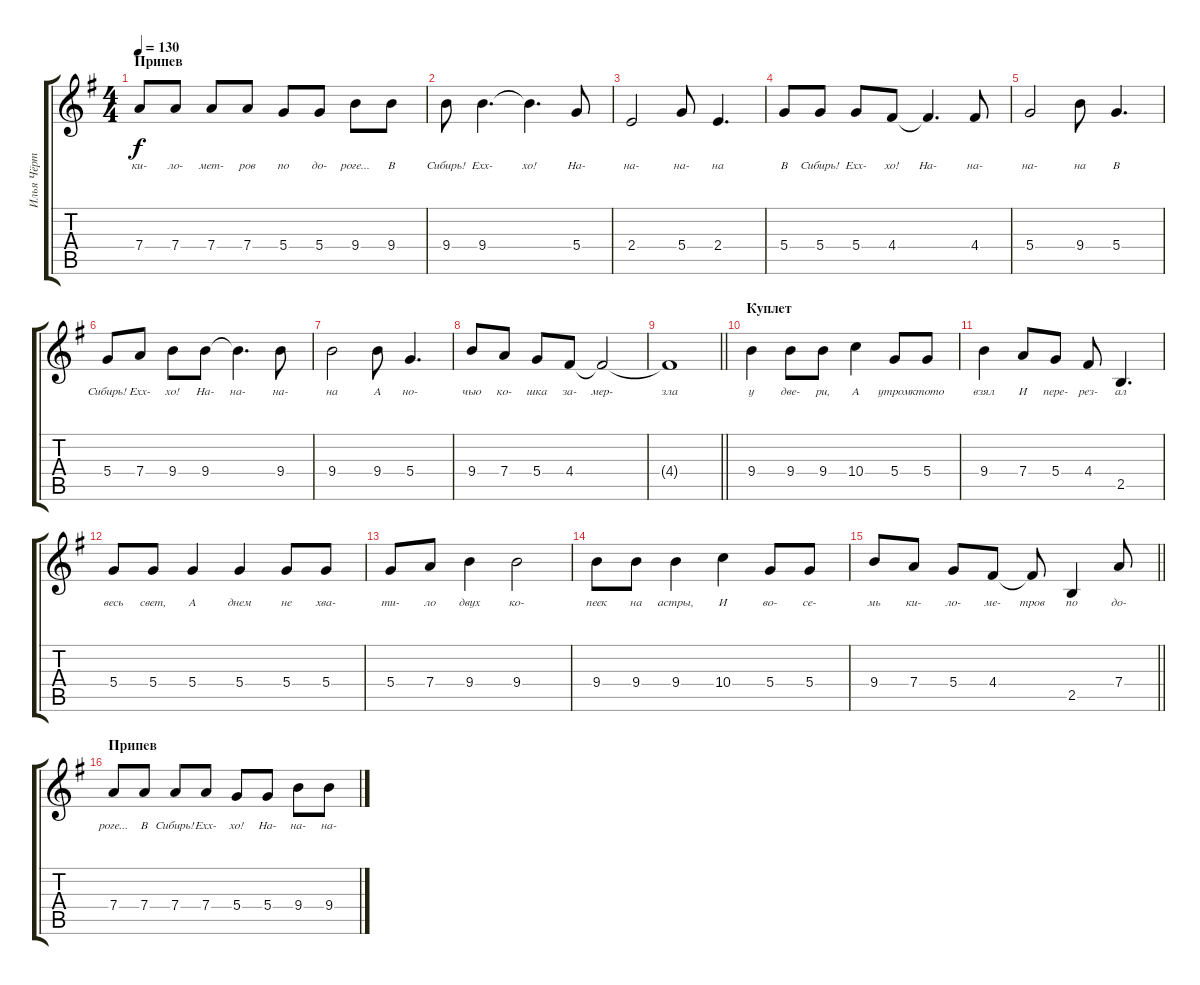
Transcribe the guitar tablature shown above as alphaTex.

\track ("Илья Чёрт" "Илья Чёрт") {instrument distortionguitar}
\staff {score tabs}
\tuning (E4 B3 G3 D3 A2 E2) {hide}
\ts (4 4)
\section ("" "Припев")
\tempo 130
\clef g2
\ks eminor
7.4.8{lyrics (0 "ки-") lyrics (1 "") lyrics (2 "") lyrics (3 "") lyrics (4 "") dy f} 7.4.8{lyrics (0 "ло-") lyrics (1 "") lyrics (2 "") lyrics (3 "") lyrics (4 "")} 7.4.8{lyrics (0 "мет-") lyrics (1 "") lyrics (2 "") lyrics (3 "") lyrics (4 "")} 7.4.8{lyrics (0 "ров") lyrics (1 "") lyrics (2 "") lyrics (3 "") lyrics (4 "")} 5.4.8{lyrics (0 "по") lyrics (1 "") lyrics (2 "") lyrics (3 "") lyrics (4 "")} 5.4.8{lyrics (0 "до-") lyrics (1 "") lyrics (2 "") lyrics (3 "") lyrics (4 "")} 9.4.8{lyrics (0 "роге...") lyrics (1 "") lyrics (2 "") lyrics (3 "") lyrics (4 "")} 9.4.8{lyrics (0 "В") lyrics (1 "") lyrics (2 "") lyrics (3 "") lyrics (4 "")} |
9.4.8{lyrics (0 "Сибирь!") lyrics (1 "") lyrics (2 "") lyrics (3 "") lyrics (4 "")} 9.4.4{d lyrics (0 "Ехх-") lyrics (1 "") lyrics (2 "") lyrics (3 "") lyrics (4 "")} 9.4{t}.4{d lyrics (0 "хо!") lyrics (1 "") lyrics (2 "") lyrics (3 "") lyrics (4 "")} 5.4.8{lyrics (0 "На-") lyrics (1 "") lyrics (2 "") lyrics (3 "") lyrics (4 "")} |
2.4.2{lyrics (0 "на-") lyrics (1 "") lyrics (2 "") lyrics (3 "") lyrics (4 "")} 5.4.8{lyrics (0 "на-") lyrics (1 "") lyrics (2 "") lyrics (3 "") lyrics (4 "")} 2.4.4{d lyrics (0 "на") lyrics (1 "") lyrics (2 "") lyrics (3 "") lyrics (4 "")} |
5.4.8{lyrics (0 "В") lyrics (1 "") lyrics (2 "") lyrics (3 "") lyrics (4 "")} 5.4.8{lyrics (0 "Сибирь!") lyrics (1 "") lyrics (2 "") lyrics (3 "") lyrics (4 "")} 5.4.8{lyrics (0 "Ехх-") lyrics (1 "") lyrics (2 "") lyrics (3 "") lyrics (4 "")} 4.4.8{lyrics (0 "хо!") lyrics (1 "") lyrics (2 "") lyrics (3 "") lyrics (4 "")} 4.4{t}.4{d lyrics (0 "На-") lyrics (1 "") lyrics (2 "") lyrics (3 "") lyrics (4 "")} 4.4.8{lyrics (0 "на-") lyrics (1 "") lyrics (2 "") lyrics (3 "") lyrics (4 "")} |
5.4.2{lyrics (0 "на-") lyrics (1 "") lyrics (2 "") lyrics (3 "") lyrics (4 "")} 9.4.8{lyrics (0 "на") lyrics (1 "") lyrics (2 "") lyrics (3 "") lyrics (4 "")} 5.4.4{d lyrics (0 "В") lyrics (1 "") lyrics (2 "") lyrics (3 "") lyrics (4 "")} |
5.4.8{lyrics (0 "Сибирь!") lyrics (1 "") lyrics (2 "") lyrics (3 "") lyrics (4 "")} 7.4.8{lyrics (0 "Ехх-") lyrics (1 "") lyrics (2 "") lyrics (3 "") lyrics (4 "")} 9.4.8{lyrics (0 "хо!") lyrics (1 "") lyrics (2 "") lyrics (3 "") lyrics (4 "")} 9.4.8{lyrics (0 "На-") lyrics (1 "") lyrics (2 "") lyrics (3 "") lyrics (4 "")} 9.4{t}.4{d lyrics (0 "на-") lyrics (1 "") lyrics (2 "") lyrics (3 "") lyrics (4 "")} 9.4.8{lyrics (0 "на-") lyrics (1 "") lyrics (2 "") lyrics (3 "") lyrics (4 "")} |
9.4.2{lyrics (0 "на") lyrics (1 "") lyrics (2 "") lyrics (3 "") lyrics (4 "")} 9.4.8{lyrics (0 "А") lyrics (1 "") lyrics (2 "") lyrics (3 "") lyrics (4 "")} 5.4.4{d lyrics (0 "но-") lyrics (1 "") lyrics (2 "") lyrics (3 "") lyrics (4 "")} |
9.4.8{lyrics (0 "чью") lyrics (1 "") lyrics (2 "") lyrics (3 "") lyrics (4 "")} 7.4.8{lyrics (0 "ко-") lyrics (1 "") lyrics (2 "") lyrics (3 "") lyrics (4 "")} 5.4.8{lyrics (0 "шка") lyrics (1 "") lyrics (2 "") lyrics (3 "") lyrics (4 "")} 4.4.8{lyrics (0 "за-") lyrics (1 "") lyrics (2 "") lyrics (3 "") lyrics (4 "")} 4.4{t}.2{lyrics (0 "мер-") lyrics (1 "") lyrics (2 "") lyrics (3 "") lyrics (4 "")} |
\barLineRight lightlight
4.4{t}.1{lyrics (0 "зла") lyrics (1 "") lyrics (2 "") lyrics (3 "") lyrics (4 "")} |
\section ("" "Куплет")
9.4.4{lyrics (0 "у") lyrics (1 "") lyrics (2 "") lyrics (3 "") lyrics (4 "")} 9.4.8{lyrics (0 "две-") lyrics (1 "") lyrics (2 "") lyrics (3 "") lyrics (4 "")} 9.4.8{lyrics (0 "ри,") lyrics (1 "") lyrics (2 "") lyrics (3 "") lyrics (4 "")} 10.4.4{lyrics (0 "А") lyrics (1 "") lyrics (2 "") lyrics (3 "") lyrics (4 "")} 5.4.8{lyrics (0 "утром") lyrics (1 "") lyrics (2 "") lyrics (3 "") lyrics (4 "")} 5.4.8{lyrics (0 "ктото") lyrics (1 "") lyrics (2 "") lyrics (3 "") lyrics (4 "")} |
9.4.4{lyrics (0 "взял") lyrics (1 "") lyrics (2 "") lyrics (3 "") lyrics (4 "")} 7.4.8{lyrics (0 "И") lyrics (1 "") lyrics (2 "") lyrics (3 "") lyrics (4 "")} 5.4.8{lyrics (0 "пере-") lyrics (1 "") lyrics (2 "") lyrics (3 "") lyrics (4 "")} 4.4.8{lyrics (0 "рез-") lyrics (1 "") lyrics (2 "") lyrics (3 "") lyrics (4 "")} 2.5.4{d lyrics (0 "ал") lyrics (1 "") lyrics (2 "") lyrics (3 "") lyrics (4 "")} |
5.4.8{lyrics (0 "весь") lyrics (1 "") lyrics (2 "") lyrics (3 "") lyrics (4 "")} 5.4.8{lyrics (0 "свет,") lyrics (1 "") lyrics (2 "") lyrics (3 "") lyrics (4 "")} 5.4.4{lyrics (0 "А") lyrics (1 "") lyrics (2 "") lyrics (3 "") lyrics (4 "")} 5.4.4{lyrics (0 "днем") lyrics (1 "") lyrics (2 "") lyrics (3 "") lyrics (4 "")} 5.4.8{lyrics (0 "не") lyrics (1 "") lyrics (2 "") lyrics (3 "") lyrics (4 "")} 5.4.8{lyrics (0 "хва-") lyrics (1 "") lyrics (2 "") lyrics (3 "") lyrics (4 "")} |
5.4.8{lyrics (0 "ти-") lyrics (1 "") lyrics (2 "") lyrics (3 "") lyrics (4 "")} 7.4.8{lyrics (0 "ло") lyrics (1 "") lyrics (2 "") lyrics (3 "") lyrics (4 "")} 9.4.4{lyrics (0 "двух") lyrics (1 "") lyrics (2 "") lyrics (3 "") lyrics (4 "")} 9.4.2{lyrics (0 "ко-") lyrics (1 "") lyrics (2 "") lyrics (3 "") lyrics (4 "")} |
9.4.8{lyrics (0 "пеек") lyrics (1 "") lyrics (2 "") lyrics (3 "") lyrics (4 "")} 9.4.8{lyrics (0 "на") lyrics (1 "") lyrics (2 "") lyrics (3 "") lyrics (4 "")} 9.4.4{lyrics (0 "астры,") lyrics (1 "") lyrics (2 "") lyrics (3 "") lyrics (4 "")} 10.4.4{lyrics (0 "И") lyrics (1 "") lyrics (2 "") lyrics (3 "") lyrics (4 "")} 5.4.8{lyrics (0 "во-") lyrics (1 "") lyrics (2 "") lyrics (3 "") lyrics (4 "")} 5.4.8{lyrics (0 "се-") lyrics (1 "") lyrics (2 "") lyrics (3 "") lyrics (4 "")} |
\barLineRight lightlight
9.4.8{lyrics (0 "мь") lyrics (1 "") lyrics (2 "") lyrics (3 "") lyrics (4 "")} 7.4.8{lyrics (0 "ки-") lyrics (1 "") lyrics (2 "") lyrics (3 "") lyrics (4 "")} 5.4.8{lyrics (0 "ло-") lyrics (1 "") lyrics (2 "") lyrics (3 "") lyrics (4 "")} 4.4.8{lyrics (0 "ме-") lyrics (1 "") lyrics (2 "") lyrics (3 "") lyrics (4 "")} 4.4{t}.8{lyrics (0 "тров") lyrics (1 "") lyrics (2 "") lyrics (3 "") lyrics (4 "")} 2.5.4{lyrics (0 "по") lyrics (1 "") lyrics (2 "") lyrics (3 "") lyrics (4 "")} 7.4.8{lyrics (0 "до-") lyrics (1 "") lyrics (2 "") lyrics (3 "") lyrics (4 "")} |
\section ("" "Припев")
7.4.8{lyrics (0 "роге...") lyrics (1 "") lyrics (2 "") lyrics (3 "") lyrics (4 "")} 7.4.8{lyrics (0 "В") lyrics (1 "") lyrics (2 "") lyrics (3 "") lyrics (4 "")} 7.4.8{lyrics (0 "Сибирь!") lyrics (1 "") lyrics (2 "") lyrics (3 "") lyrics (4 "")} 7.4.8{lyrics (0 "Ехх-") lyrics (1 "") lyrics (2 "") lyrics (3 "") lyrics (4 "")} 5.4.8{lyrics (0 "хо!") lyrics (1 "") lyrics (2 "") lyrics (3 "") lyrics (4 "")} 5.4.8{lyrics (0 "На-") lyrics (1 "") lyrics (2 "") lyrics (3 "") lyrics (4 "")} 9.4.8{lyrics (0 "на-") lyrics (1 "") lyrics (2 "") lyrics (3 "") lyrics (4 "")} 9.4.8{lyrics (0 "на-") lyrics (1 "") lyrics (2 "") lyrics (3 "") lyrics (4 "")}
